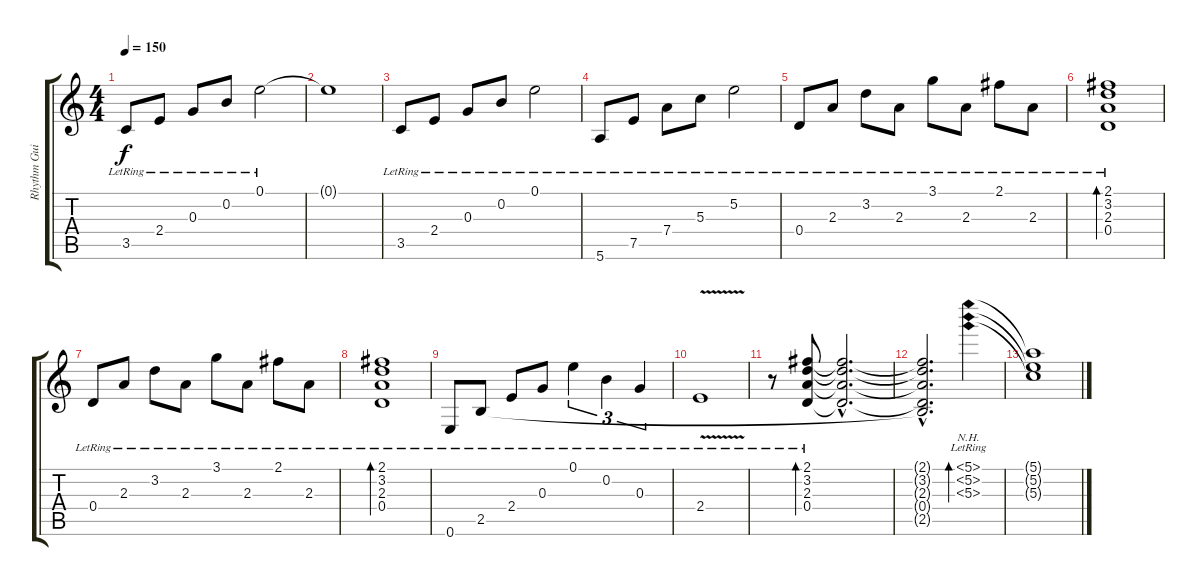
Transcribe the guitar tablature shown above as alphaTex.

\track ("Rhythm Guitar" "Rhythm Gui") {instrument distortionguitar}
\staff {score tabs}
\tuning (E4 B3 G3 D3 A2 E2) {hide}
\ts (4 4)
\tempo 150
\clef g2
\ks c
3.5{lr}.8{dy f} 2.4{lr}.8 0.3{lr}.8 0.2{lr}.8 0.1{lr}.2 |
0.1{t}.1 |
3.5{lr}.8 2.4{lr}.8 0.3{lr}.8 0.2{lr}.8 0.1{lr}.2 |
5.6{lr}.8 7.5{lr}.8 7.4{lr}.8 5.3{lr}.8 5.2{lr}.2 |
0.4{lr}.8 2.3{lr}.8 3.2{lr}.8 2.3{lr}.8 3.1{lr}.8 2.3{lr}.8 2.1{lr}.8 2.3{lr}.8 |
(2.1{lr} 3.2{lr} 2.3{lr} 0.4{lr}).1{bd 240} |
0.4{lr}.8 2.3{lr}.8 3.2{lr}.8 2.3{lr}.8 3.1{lr}.8 2.3{lr}.8 2.1{lr}.8 2.3{lr}.8 |
(2.1{lr} 3.2{lr} 2.3{lr} 0.4{lr}).1{bd 240} |
0.6{lr}.8 2.5{lr}.8 2.4{lr}.8 0.3{lr}.8 0.1{lr}.4{tu (3 2)} 0.2{lr}.4{tu (3 2)} 0.3{lr}.4{tu (3 2)} |
2.4{v lr}.1 |
r.8 (2.1{lr} 3.2{lr} 2.3{lr} 0.4{lr}).8{bd 240} (2.1{hac t} 3.2{hac t} 2.3{hac t} 0.4{hac t}).2{d} |
(2.1{hac t} 3.2{hac t} 2.3{hac t} 0.4{hac t} 2.5{hac t}).2{d} (5.1{nh lr} 5.2{nh lr} 5.3{nh lr}).4{bd 240} |
(5.1{t} 5.2{t} 5.3{t}).1
